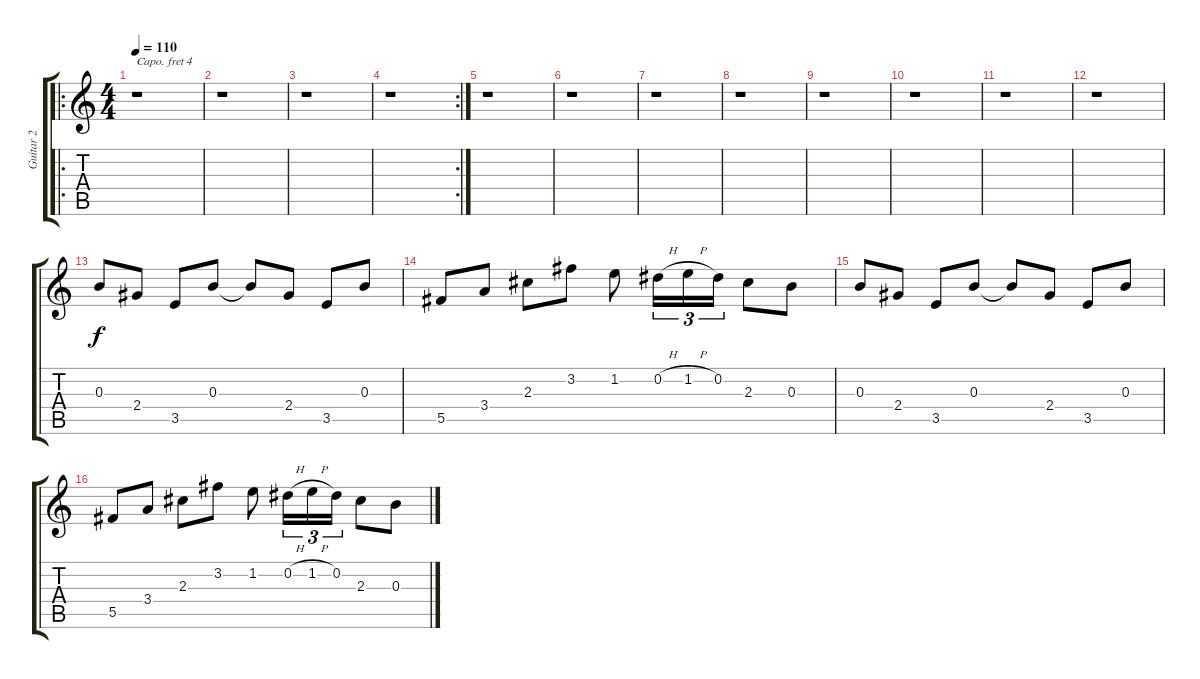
\track ("Guitar 2" "Guitar 2") {instrument acousticguitarsteel}
\staff {score tabs}
\capo 4
\tuning (E4 B3 G3 D3 A2 E2) {hide}
\ro
\ts (4 4)
\tempo 110
\clef g2
\ks c
r.1{dy f} |
r.1 |
r.1 |
\rc 2
r.1 |
r.1 |
r.1 |
r.1 |
r.1 |
r.1 |
r.1 |
r.1 |
r.1 |
0.3.8 2.4.8 3.5.8 0.3.8 0.3{t}.8 2.4.8 3.5.8 0.3.8 |
5.5.8 3.4.8 2.3.8 3.2.8 1.2.8 0.2{h}.16{tu (3 2)} 1.2{h}.16{tu (3 2)} 0.2.16{tu (3 2)} 2.3.8 0.3.8 |
0.3.8 2.4.8 3.5.8 0.3.8 0.3{t}.8 2.4.8 3.5.8 0.3.8 |
5.5.8 3.4.8 2.3.8 3.2.8 1.2.8 0.2{h}.16{tu (3 2)} 1.2{h}.16{tu (3 2)} 0.2.16{tu (3 2)} 2.3.8 0.3.8
